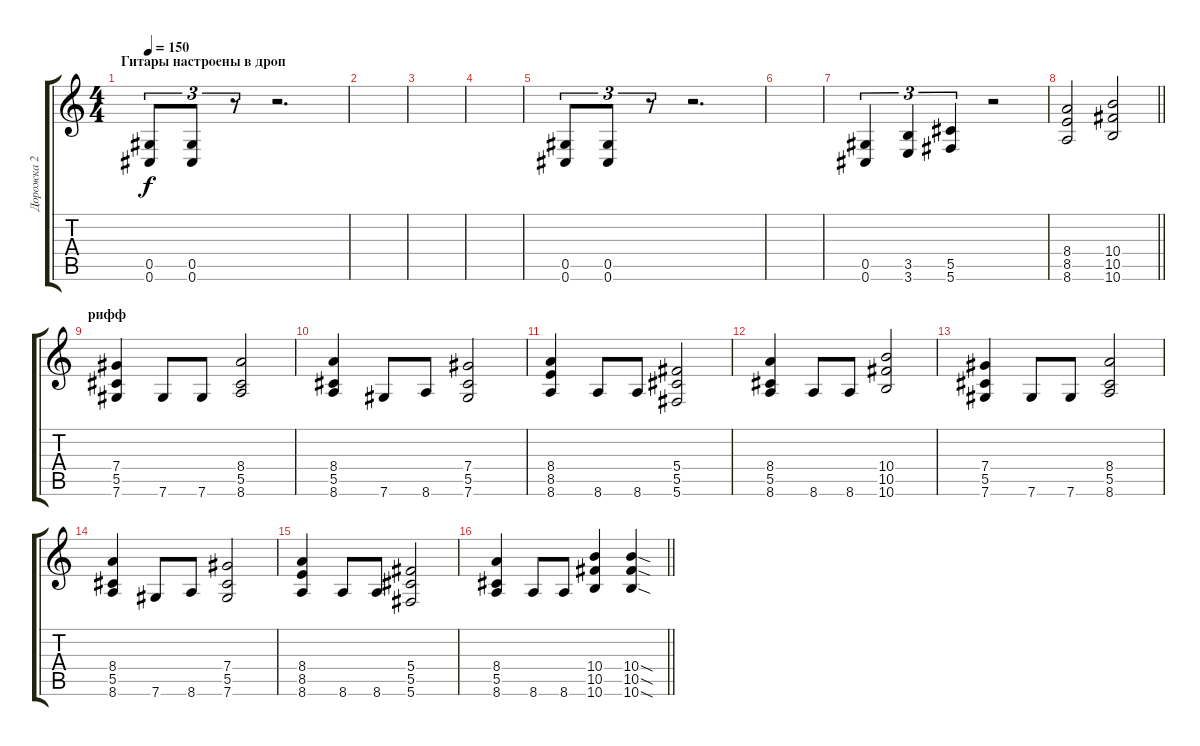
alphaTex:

\track ("Дорожка 2" "Дорожка 2") {instrument distortionguitar}
\staff {score tabs}
\tuning (Eb4 Bb3 Gb3 Db3 Ab2 Db2) {hide}
\ts (4 4)
\section ("" "Гитары настроены в дроп")
\tempo 150
\clef g2
\ks c
(0.5 0.6).8{tu (3 2) dy f instrument distortionguitar} (0.5 0.6).8{tu (3 2)} r.8{tu (3 2)} r.2{d} |
|
|
|
(0.5 0.6).8{tu (3 2)} (0.5 0.6).8{tu (3 2)} r.8{tu (3 2)} r.2{d} |
|
(0.5 0.6).4{tu (3 2)} (3.5 3.6).4{tu (3 2)} (5.5 5.6).4{tu (3 2)} r.2 |
\barLineRight lightlight
(8.4 8.5 8.6).2 (10.4 10.5 10.6).2 |
\section ("" "рифф")
(7.4 5.5 7.6).4 7.6.8 7.6.8 (8.4 5.5 8.6).2 |
(8.4 5.5 8.6).4 7.6.8 8.6.8 (7.4 5.5 7.6).2 |
(8.4 8.5 8.6).4 8.6.8 8.6.8 (5.4 5.5 5.6).2 |
(8.4 5.5 8.6).4 8.6.8 8.6.8 (10.4 10.5 10.6).2 |
(7.4 5.5 7.6).4 7.6.8 7.6.8 (8.4 5.5 8.6).2 |
(8.4 5.5 8.6).4 7.6.8 8.6.8 (7.4 5.5 7.6).2 |
(8.4 8.5 8.6).4 8.6.8 8.6.8 (5.4 5.5 5.6).2 |
\barLineRight lightlight
(8.4 5.5 8.6).4 8.6.8 8.6.8 (10.4 10.5 10.6).4 (10.4{sod} 10.5{sod} 10.6{sod}).4
